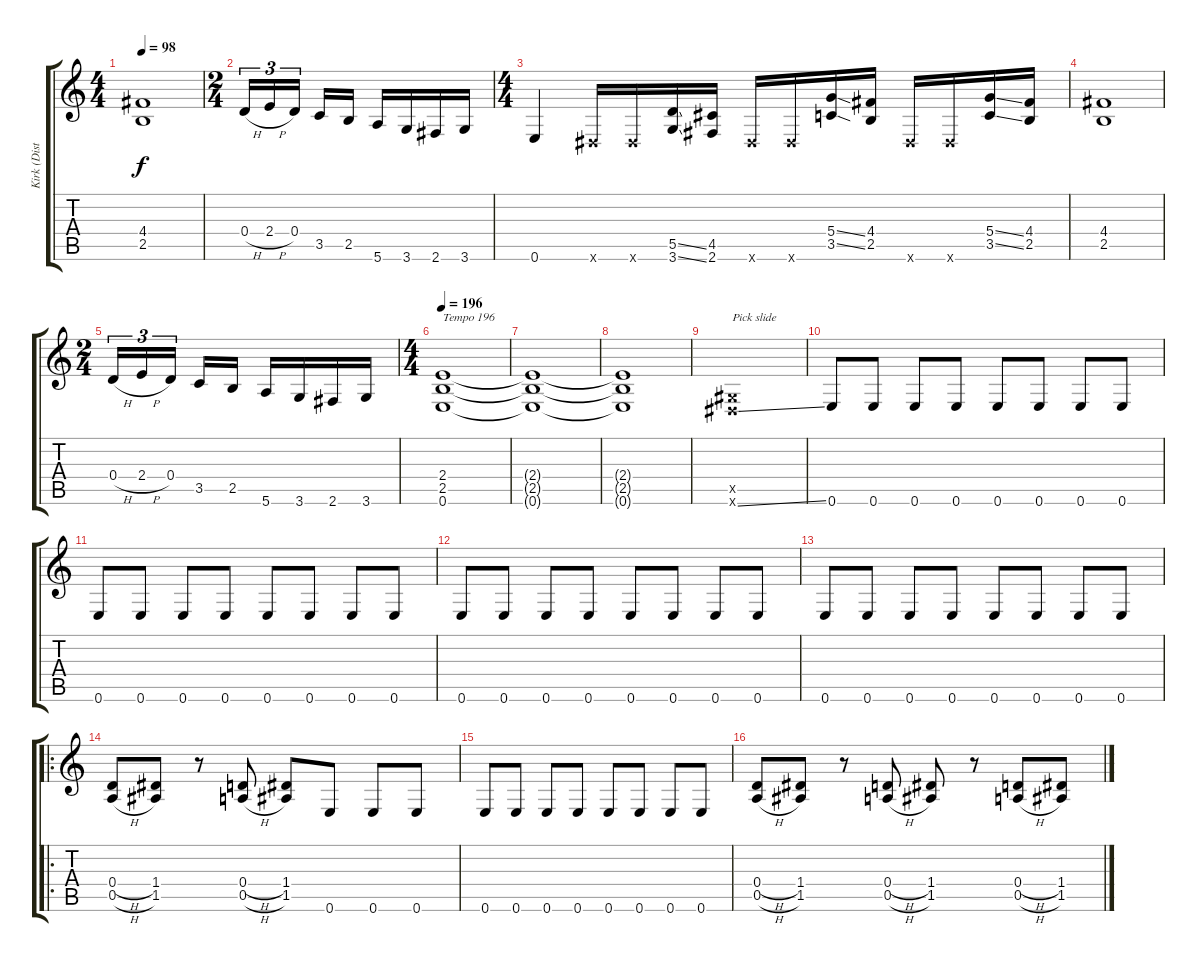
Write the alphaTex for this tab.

\track ("Kirk (Distortion Guitar)" "Kirk (Dist") {instrument distortionguitar}
\staff {score tabs}
\tuning (E4 B3 G3 D3 A2 E2) {hide}
\ts (4 4)
\tempo 98
\clef g2
\ks c
(4.4 2.5).1{dy f} |
\ts (2 4)
0.4{h}.16{tu (3 2)} 2.4{h}.16{tu (3 2)} 0.4.16{tu (3 2)} 3.5.16 2.5.16 5.6.16 3.6.16 2.6.16 3.6.16 |
\ts (4 4)
0.6.4 -1.6{x}.16 -1.6{x}.16 (5.5{ss} 3.6{ss}).16 (4.5 2.6).16 -1.6{x}.16 -1.6{x}.16 (5.4{ss} 3.5{ss}).16 (4.4 2.5).16 -1.6{x}.16 -1.6{x}.16 (5.4{ss} 3.5{ss}).16 (4.4 2.5).16 |
(4.4 2.5).1 |
\ts (2 4)
0.4{h}.16{tu (3 2)} 2.4{h}.16{tu (3 2)} 0.4.16{tu (3 2)} 3.5.16 2.5.16 5.6.16 3.6.16 2.6.16 3.6.16 |
\ts (4 4)
\tempo 196
(2.4 2.5 0.6).1{txt "Tempo 196"} |
(2.4{t} 2.5{t} 0.6{t}).1 |
(2.4{t} 2.5{t} 0.6{t}).1 |
(-1.5{x} -1.6{ss x}).1{txt "Pick slide"} |
0.6.8 0.6.8 0.6.8 0.6.8 0.6.8 0.6.8 0.6.8 0.6.8 |
0.6.8 0.6.8 0.6.8 0.6.8 0.6.8 0.6.8 0.6.8 0.6.8 |
0.6.8 0.6.8 0.6.8 0.6.8 0.6.8 0.6.8 0.6.8 0.6.8 |
0.6.8 0.6.8 0.6.8 0.6.8 0.6.8 0.6.8 0.6.8 0.6.8 |
\ro
(0.4{h} 0.5{h}).8 (1.4 1.5).8 r.8 (0.4{h} 0.5{h}).8 (1.4 1.5).8 0.6.8 0.6.8 0.6.8 |
0.6.8 0.6.8 0.6.8 0.6.8 0.6.8 0.6.8 0.6.8 0.6.8 |
(0.4{h} 0.5{h}).8 (1.4 1.5).8 r.8 (0.4{h} 0.5{h}).8 (1.4 1.5).8 r.8 (0.4{h} 0.5{h}).8 (1.4 1.5).8
